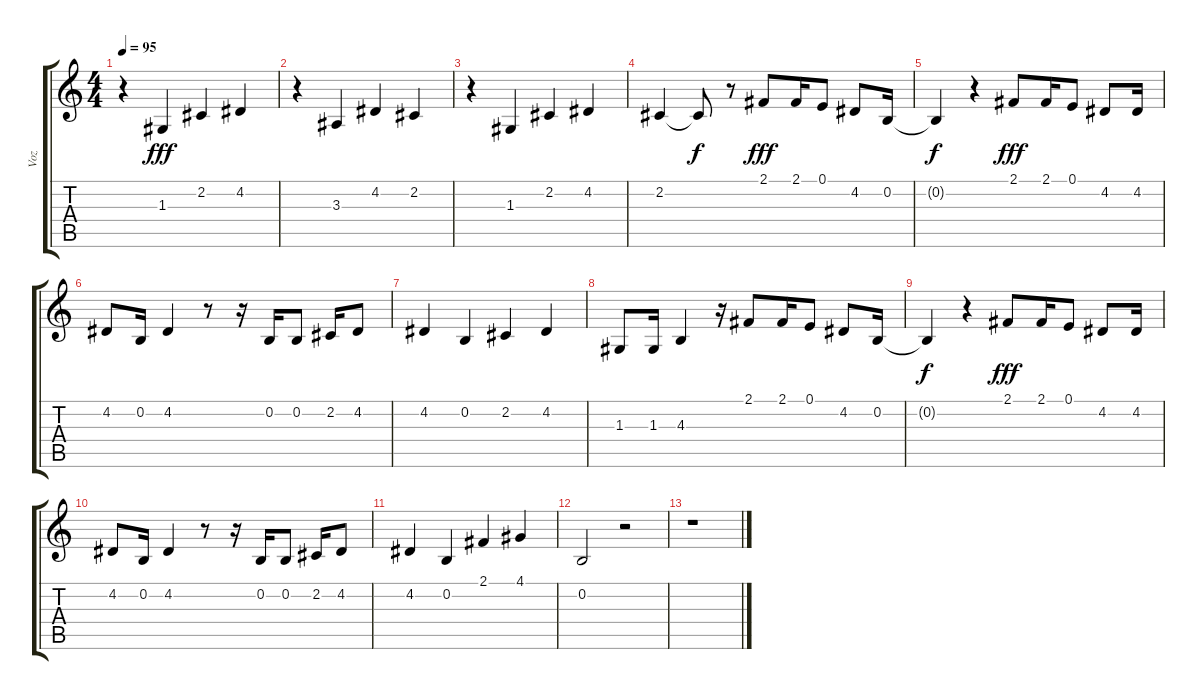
\track ("Voz" "Voz") {instrument lead1square}
\staff {score tabs}
\tuning (E4 B3 G3 D3 A2 E2) {hide}
\ts (4 4)
\tempo 95
\clef g2
\ks c
r.4{dy fff} 1.3.4 2.2.4 4.2.4 |
r.4 3.3.4 4.2.4 2.2.4 |
r.4 1.3.4 2.2.4 4.2.4 |
2.2.4 2.2{t}.8{dy f} r.8 2.1.8{dy fff} 2.1.16 0.1.8 4.2.8 0.2.16 |
0.2{t}.4{dy f} r.4 2.1.8{dy fff} 2.1.16 0.1.8 4.2.8 4.2.16 |
4.2.8 0.2.16 4.2.4 r.8 r.16 0.2.16 0.2.8 2.2.16 4.2.8 |
4.2.4 0.2.4 2.2.4 4.2.4 |
1.3.8 1.3.16 4.3.4 r.16 2.1.8 2.1.16 0.1.8 4.2.8 0.2.16 |
0.2{t}.4{dy f} r.4 2.1.8{dy fff} 2.1.16 0.1.8 4.2.8 4.2.16 |
4.2.8 0.2.16 4.2.4 r.8 r.16 0.2.16 0.2.8 2.2.16 4.2.8 |
4.2.4 0.2.4 2.1.4 4.1.4 |
0.2.2 r.2 |
r.1
